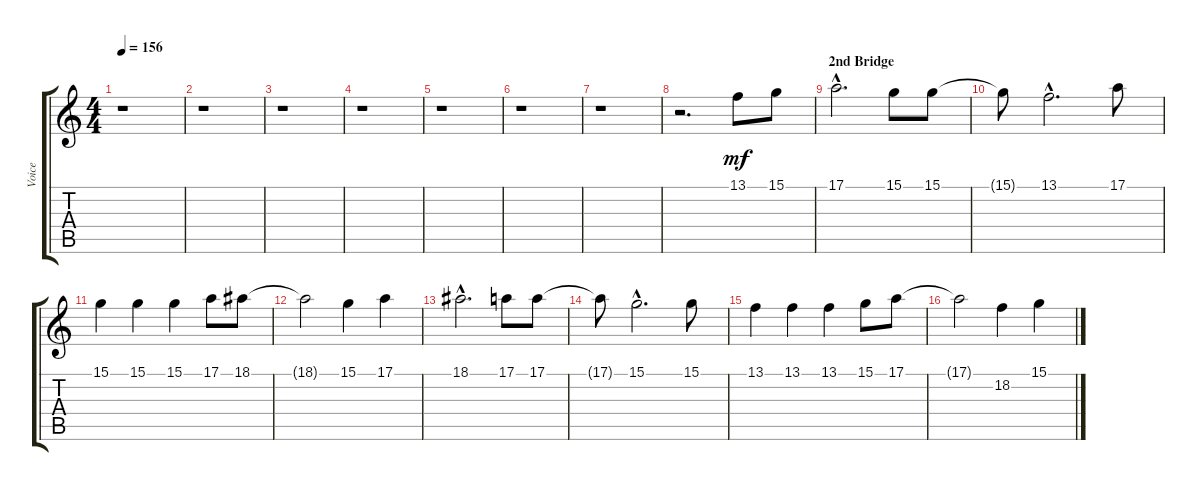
\track ("Voice" "Voice") {instrument lead1square}
\staff {score tabs}
\tuning (E4 B3 G3 D3 A2 E2) {hide}
\ts (4 4)
\tempo 156
\clef g2
\ks c
r.1{dy mf} |
r.1 |
\section ("" "")
r.1 |
r.1 |
r.1 |
r.1 |
r.1 |
r.2{d} 13.1.8 15.1.8 |
\section ("" "2nd Bridge")
17.1{hac}.2{d} 15.1.8 15.1.8 |
15.1{t}.8 13.1{hac}.2{d} 17.1.8 |
15.1.4 15.1.4 15.1.4 17.1.8 18.1.8 |
18.1{t}.2 15.1.4 17.1.4 |
18.1{hac}.2{d} 17.1.8 17.1.8 |
17.1{t}.8 15.1{hac}.2{d} 15.1.8 |
13.1.4 13.1.4 13.1.4 15.1.8 17.1.8 |
17.1{t}.2 18.2.4 15.1.4
